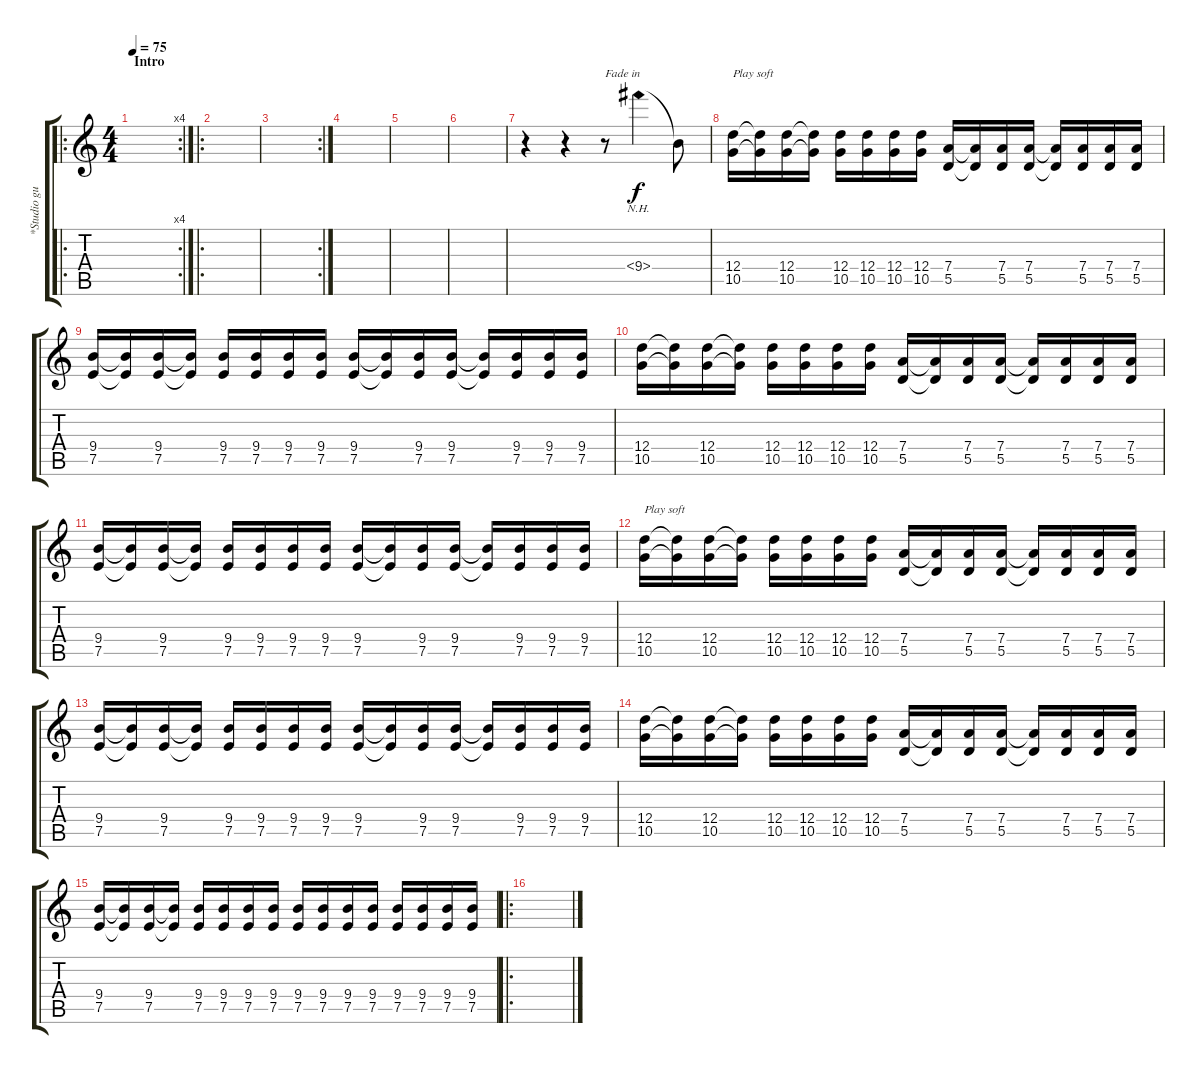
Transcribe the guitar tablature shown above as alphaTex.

\track ("*Studio guitar (Dexter)" "*Studio gu") {instrument electricguitarmuted}
\staff {score tabs}
\tuning (E4 B3 G3 D3 A2 E2) {hide}
\ro
\rc 4
\ts (4 4)
\section ("" "Intro")
\tempo 75
\clef g2
\ks c
|
\ro
|
\rc 2
|
|
|
|
r.4{volume 0} r.4 r.8{txt "Fade in"} 9.4{nh}.4{volume 13 instrument distortionguitar} 9.4{t}.8 |
(12.4 10.5).16{txt "Play soft" volume 6 instrument electricguitarmuted} (12.4{t} 10.5{t}).16 (12.4 10.5).16 (12.4{t} 10.5{t}).16 (12.4 10.5).16 (12.4 10.5).16 (12.4 10.5).16 (12.4 10.5).16 (7.4 5.5).16{volume 6 instrument electricguitarmuted} (7.4{t} 5.5{t}).16 (7.4 5.5).16 (7.4 5.5).16 (7.4{t} 5.5{t}).16 (7.4 5.5).16 (7.4 5.5).16 (7.4 5.5).16 |
(9.4 7.5).16{volume 7 instrument electricguitarmuted} (9.4{t} 7.5{t}).16 (9.4 7.5).16 (9.4{t} 7.5{t}).16 (9.4 7.5).16 (9.4 7.5).16 (9.4 7.5).16 (9.4 7.5).16 (9.4 7.5).16{volume 7 instrument electricguitarmuted} (9.4{t} 7.5{t}).16 (9.4 7.5).16 (9.4 7.5).16 (9.4{t} 7.5{t}).16 (9.4 7.5).16 (9.4 7.5).16 (9.4 7.5).16 |
(12.4 10.5).16{volume 6 instrument electricguitarmuted} (12.4{t} 10.5{t}).16 (12.4 10.5).16 (12.4{t} 10.5{t}).16 (12.4 10.5).16 (12.4 10.5).16 (12.4 10.5).16 (12.4 10.5).16 (7.4 5.5).16{volume 6 instrument electricguitarmuted} (7.4{t} 5.5{t}).16 (7.4 5.5).16 (7.4 5.5).16 (7.4{t} 5.5{t}).16 (7.4 5.5).16 (7.4 5.5).16 (7.4 5.5).16 |
(9.4 7.5).16{volume 7 instrument electricguitarmuted} (9.4{t} 7.5{t}).16 (9.4 7.5).16 (9.4{t} 7.5{t}).16 (9.4 7.5).16 (9.4 7.5).16 (9.4 7.5).16 (9.4 7.5).16 (9.4 7.5).16{volume 7 instrument electricguitarmuted} (9.4{t} 7.5{t}).16 (9.4 7.5).16 (9.4 7.5).16 (9.4{t} 7.5{t}).16 (9.4 7.5).16 (9.4 7.5).16 (9.4 7.5).16 |
(12.4 10.5).16{txt "Play soft" volume 6 instrument electricguitarmuted} (12.4{t} 10.5{t}).16 (12.4 10.5).16 (12.4{t} 10.5{t}).16 (12.4 10.5).16 (12.4 10.5).16 (12.4 10.5).16 (12.4 10.5).16 (7.4 5.5).16{volume 6 instrument electricguitarmuted} (7.4{t} 5.5{t}).16 (7.4 5.5).16 (7.4 5.5).16 (7.4{t} 5.5{t}).16 (7.4 5.5).16 (7.4 5.5).16 (7.4 5.5).16 |
(9.4 7.5).16{volume 7 instrument electricguitarmuted} (9.4{t} 7.5{t}).16 (9.4 7.5).16 (9.4{t} 7.5{t}).16 (9.4 7.5).16 (9.4 7.5).16 (9.4 7.5).16 (9.4 7.5).16 (9.4 7.5).16{volume 7 instrument electricguitarmuted} (9.4{t} 7.5{t}).16 (9.4 7.5).16 (9.4 7.5).16 (9.4{t} 7.5{t}).16 (9.4 7.5).16 (9.4 7.5).16 (9.4 7.5).16 |
(12.4 10.5).16{volume 6 instrument electricguitarmuted} (12.4{t} 10.5{t}).16 (12.4 10.5).16 (12.4{t} 10.5{t}).16 (12.4 10.5).16 (12.4 10.5).16 (12.4 10.5).16 (12.4 10.5).16 (7.4 5.5).16{volume 6 instrument electricguitarmuted} (7.4{t} 5.5{t}).16 (7.4 5.5).16 (7.4 5.5).16 (7.4{t} 5.5{t}).16 (7.4 5.5).16 (7.4 5.5).16 (7.4 5.5).16 |
(9.4 7.5).16{volume 7 instrument electricguitarmuted} (9.4{t} 7.5{t}).16 (9.4 7.5).16 (9.4{t} 7.5{t}).16 (9.4 7.5).16{volume 8} (9.4 7.5).16 (9.4 7.5).16 (9.4 7.5).16 (9.4 7.5).16{volume 9 instrument overdrivenguitar} (9.4 7.5).16 (9.4 7.5).16{volume 10} (9.4 7.5).16 (9.4 7.5).16{volume 11} (9.4 7.5).16 (9.4 7.5).16{volume 12} (9.4 7.5).16 |
\ro
